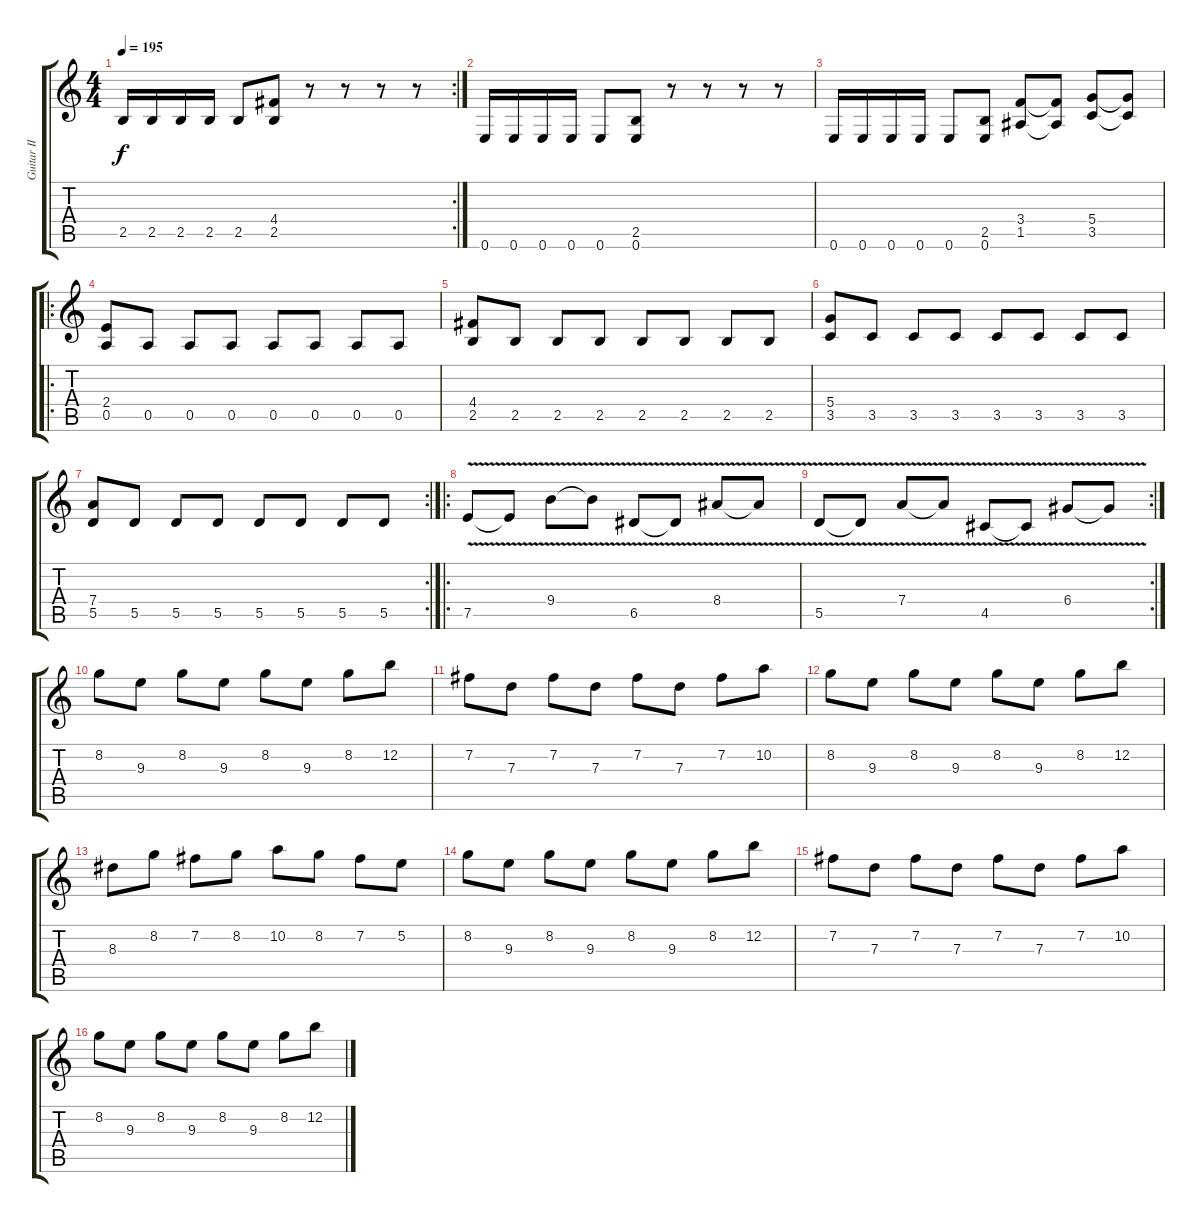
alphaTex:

\track ("Guitar II" "Guitar II") {instrument overdrivenguitar}
\staff {score tabs}
\tuning (E4 B3 G3 D3 A2 E2) {hide}
\rc 2
\ts (4 4)
\tempo 195
\clef g2
\ks c
2.5.16{dy f} 2.5.16 2.5.16 2.5.16 2.5.8 (4.4 2.5).8 r.8 r.8 r.8 r.8 |
0.6.16 0.6.16 0.6.16 0.6.16 0.6.8 (2.5 0.6).8 r.8 r.8 r.8 r.8 |
0.6.16 0.6.16 0.6.16 0.6.16 0.6.8 (2.5 0.6).8 (3.4 1.5).8 (3.4{t} 1.5{t}).8 (5.4 3.5).8 (5.4{t} 3.5{t}).8 |
\ro
(2.4 0.5).8 0.5.8 0.5.8 0.5.8 0.5.8 0.5.8 0.5.8 0.5.8 |
(4.4 2.5).8 2.5.8 2.5.8 2.5.8 2.5.8 2.5.8 2.5.8 2.5.8 |
(5.4 3.5).8 3.5.8 3.5.8 3.5.8 3.5.8 3.5.8 3.5.8 3.5.8 |
\rc 2
(7.4 5.5).8 5.5.8 5.5.8 5.5.8 5.5.8 5.5.8 5.5.8 5.5.8 |
\ro
7.5{v}.8 7.5{t}.8 9.4{v}.8 9.4{t}.8 6.5{v}.8 6.5{t}.8 8.4{v}.8 8.4{t}.8 |
\rc 2
5.5{v}.8 5.5{t}.8 7.4{v}.8 7.4{t}.8 4.5{v}.8 4.5{t}.8 6.4{v}.8 6.4{t}.8 |
8.2.8 9.3.8 8.2.8 9.3.8 8.2.8 9.3.8 8.2.8 12.2.8 |
7.2.8 7.3.8 7.2.8 7.3.8 7.2.8 7.3.8 7.2.8 10.2.8 |
8.2.8 9.3.8 8.2.8 9.3.8 8.2.8 9.3.8 8.2.8 12.2.8 |
8.3.8 8.2.8 7.2.8 8.2.8 10.2.8 8.2.8 7.2.8 5.2.8 |
8.2.8 9.3.8 8.2.8 9.3.8 8.2.8 9.3.8 8.2.8 12.2.8 |
7.2.8 7.3.8 7.2.8 7.3.8 7.2.8 7.3.8 7.2.8 10.2.8 |
8.2.8 9.3.8 8.2.8 9.3.8 8.2.8 9.3.8 8.2.8 12.2.8
